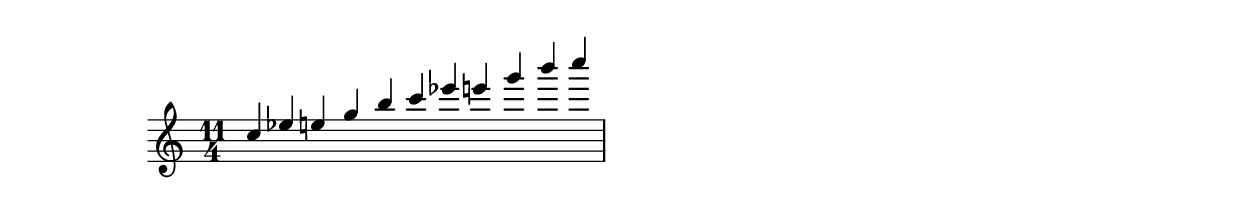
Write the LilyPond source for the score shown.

\version "2.18.2" \score { \new Staff << \new Voice { \set midiInstrument = #"piano" \voiceOne
 \key c \major \time 11/4
\override Voice.TextScript.font-size = #-4
 { c'' ees'' e'' g'' b'' c''' ees''' e''' g''' b''' c''''  } 
 } >> \layout { } \midi { \context { \Staff \remove "Staff_performer" }
\context { \Voice \consists "Staff_performer" } \tempo 2 = 60 } }
\paper{oddHeaderMarkup = ##f oddFooterMarkup = ##f}
